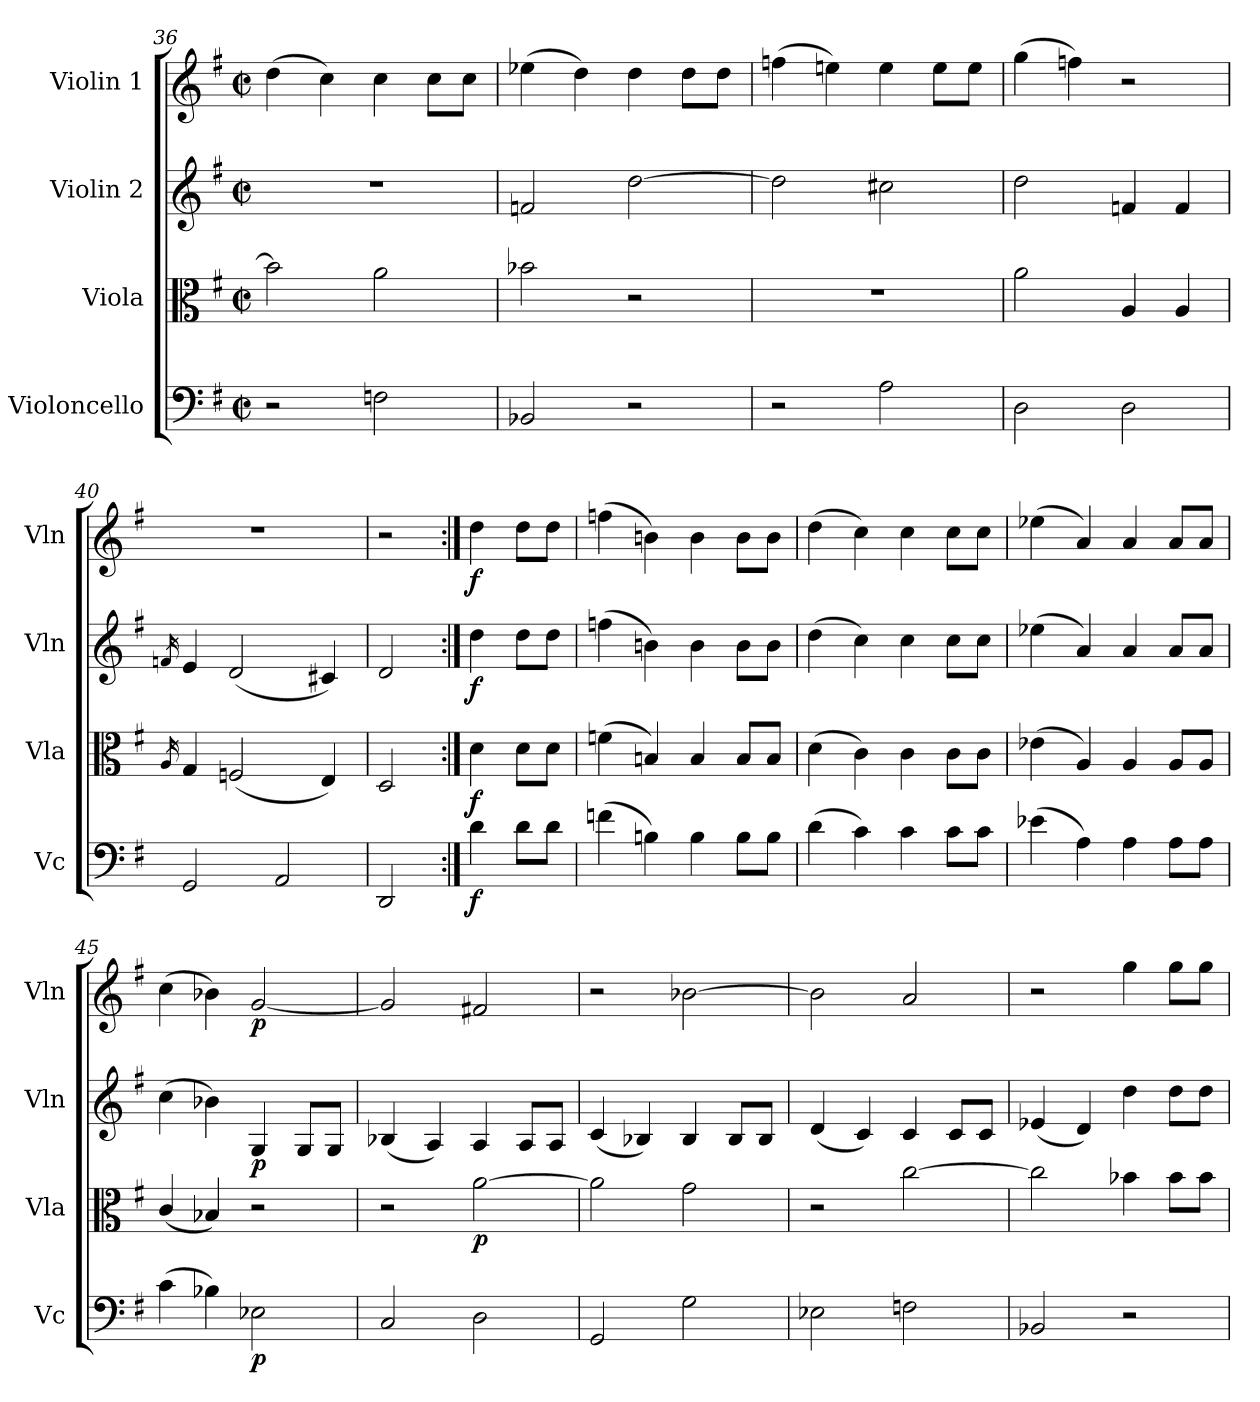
**kern	**dynam	**kern	**dynam	**kern	**dynam	**kern	**dynam
*part4	*part4	*part3	*part3	*part2	*part2	*part1	*part1
*staff4	*staff4	*staff3	*staff3	*staff2	*staff2	*staff1	*staff1
*I"Violoncello	*	*I"Viola	*	*I"Violin 2	*	*I"Violin 1	*
*I'Vc	*	*I'Vla	*	*I'Vln	*	*I'Vln	*
*clefF4	*	*clefC3	*	*clefG2	*	*clefG2	*
*k[f#]	*	*k[f#]	*	*k[f#]	*	*k[f#]	*
*M2/2	*	*M2/2	*	*M2/2	*	*M2/2	*
*met(c|)	*	*met(c|)	*	*met(c|)	*	*met(c|)	*
=36	=36	=36	=36	=36	=36	=36	=36
2r	.	2b-\]	.	1r	.	(4dd\	.
.	.	.	.	.	.	4cc\)	.
2Fn\	.	2a\	.	.	.	4cc\	.
.	.	.	.	.	.	8cc\L	.
.	.	.	.	.	.	8cc\J	.
=37	=37	=37	=37	=37	=37	=37	=37
2BB-X/	.	2b-X\	.	2fn/	.	(4ee-X\	.
.	.	.	.	.	.	4dd\)	.
2r	.	2r	.	[>2dd\	.	4dd\	.
.	.	.	.	.	.	8dd\L	.
.	.	.	.	.	.	8dd\J	.
=38	=38	=38	=38	=38	=38	=38	=38
2r	.	1r	.	2dd\]	.	(4ffn\	.
.	.	.	.	.	.	4een\)	.
2A\	.	.	.	2cc#X\	.	4ee\	.
.	.	.	.	.	.	8ee\L	.
.	.	.	.	.	.	8ee\J	.
!!LO:LB:g=z
=39	=39	=39	=39	=39	=39	=39	=39
2D\	.	2a\	.	2dd\	.	(4gg\	.
.	.	.	.	.	.	4ffn\)	.
2D\	.	4A/	.	4fn/	.	2r	.
.	.	4A/	.	4f/	.	.	.
=40	=40	=40	=40	=40	=40	=40	=40
.	.	16qA/	.	16qfn/	.	.	.
2GG/	.	4G/	.	4e/	.	1r	.
.	.	(2Fn/	.	(2d/	.	.	.
2AA/	.	.	.	.	.	.	.
.	.	4E/)	.	4c#X/)	.	.	.
=41	=41	=41	=41	=41	=41	=41	=41
2DD/	.	2D/	.	2d/	.	2r	.
=41X2:|!	=41X2:|!	=41X2:|!	=41X2:|!	=41X2:|!	=41X2:|!	=41X2:|!	=41X2:|!
!	!LO:DY:b	!	!LO:DY:b	!	!LO:DY:b	!	!LO:DY:b
4d\	f	4d\	f	4dd\	f	4dd\	f
8d\L	.	8d\L	.	8dd\L	.	8dd\L	.
8d\J	.	8d\J	.	8dd\J	.	8dd\J	.
=42	=42	=42	=42	=42	=42	=42	=42
(>4fn\	.	(>4fn\	.	(4ffn\	.	(4ffn\	.
4Bn\)	.	4Bn/)	.	4bn\)	.	4bn\)	.
4B\	.	4B/	.	4b\	.	4b\	.
8B\L	.	8B/L	.	8b\L	.	8b\L	.
8B\J	.	8B/J	.	8b\J	.	8b\J	.
=43	=43	=43	=43	=43	=43	=43	=43
(>4d\	.	(>4d\	.	(4dd\	.	(4dd\	.
4c\)	.	4c\)	.	4cc\)	.	4cc\)	.
4c\	.	4c\	.	4cc\	.	4cc\	.
8c\L	.	8c\L	.	8cc\L	.	8cc\L	.
8c\J	.	8c\J	.	8cc\J	.	8cc\J	.
=44	=44	=44	=44	=44	=44	=44	=44
(>4e-X\	.	(4e-X\	.	(4ee-X\	.	(4ee-X\	.
4A\)	.	4A/)	.	4a/)	.	4a/)	.
4A\	.	4A/	.	4a/	.	4a/	.
8A\L	.	8A/L	.	8a/L	.	8a/L	.
8A\J	.	8A/J	.	8a/J	.	8a/J	.
!!LO:LB:g=z
=45	=45	=45	=45	=45	=45	=45	=45
(>4c\	.	(<4c/	.	(4cc\	.	(4cc\	.
4B-X\)	.	4B-X/)	.	4b-X\)	.	4b-X\)	.
!	!LO:DY:b	!	!	!	!LO:DY:b	!	!LO:DY:b
2E-X\	p	2r	.	4G/	p	[<2g/	p
.	.	.	.	8G/L	.	.	.
.	.	.	.	8G/J	.	.	.
=46	=46	=46	=46	=46	=46	=46	=46
2C/	.	2r	.	(4B-X/	.	2g/]	.
.	.	.	.	4A/)	.	.	.
!	!	!	!LO:DY:b	!	!	!	!
2D\	.	[>2a\	p	4A/	.	2f#X/	.
.	.	.	.	8A/L	.	.	.
.	.	.	.	8A/J	.	.	.
=47	=47	=47	=47	=47	=47	=47	=47
2GG/	.	2a\]	.	(4c/	.	2r	.
.	.	.	.	4B-X/)	.	.	.
2G\	.	2g\	.	4B-/	.	[>2b-X\	.
.	.	.	.	8B-/L	.	.	.
.	.	.	.	8B-/J	.	.	.
=48	=48	=48	=48	=48	=48	=48	=48
2E-X\	.	2r	.	(4d/	.	2b-\]	.
.	.	.	.	4c/)	.	.	.
2Fn\	.	[>2cc\	.	4c/	.	2a/	.
.	.	.	.	8c/L	.	.	.
.	.	.	.	8c/J	.	.	.
=49	=49	=49	=49	=49	=49	=49	=49
2BB-X/	.	2cc\]	.	(4e-X/	.	2r	.
.	.	.	.	4d/)	.	.	.
2r	.	4b-X\	.	4dd\	.	4gg\	.
.	.	8b-\L	.	8dd\L	.	8gg\L	.
.	.	8b-\J	.	8dd\J	.	8gg\J	.
=	=	=	=	=	=	=	=
*-	*-	*-	*-	*-	*-	*-	*-
